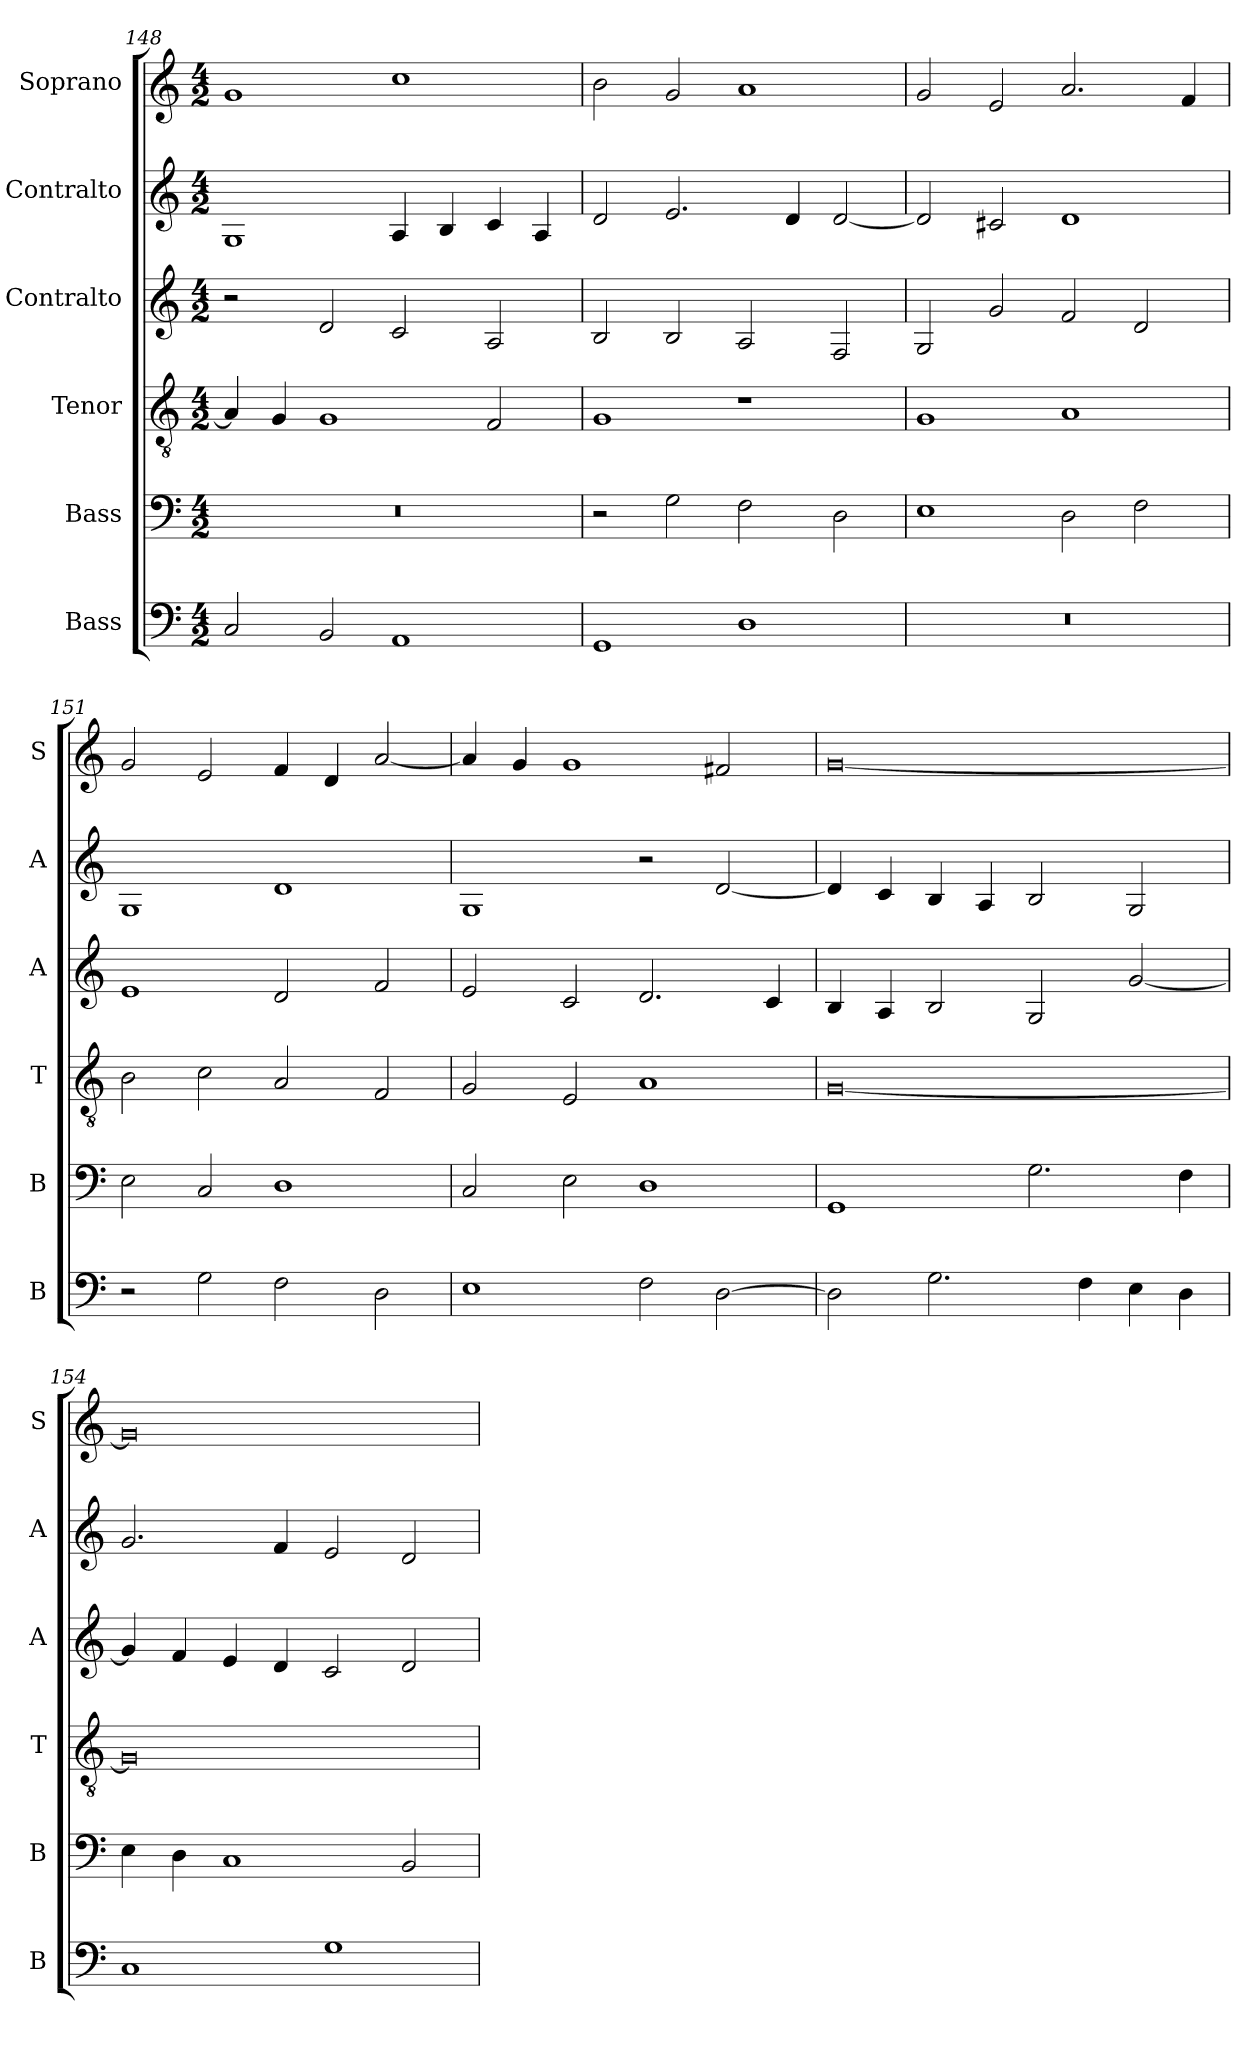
**kern	**kern	**kern	**kern	**kern	**kern
*part6	*part5	*part4	*part3	*part2	*part1
*staff6	*staff5	*staff4	*staff3	*staff2	*staff1
*I"Bass	*I"Bass	*I"Tenor	*I"Contralto	*I"Contralto	*I"Soprano
*I'B	*I'B	*I'T	*I'A	*I'A	*I'S
*clefF4	*clefF4	*clefGv2	*clefG2	*clefG2	*clefG2
*k[]	*k[]	*k[]	*k[]	*k[]	*k[]
*G:mix	*G:mix	*G:mix	*G:mix	*G:mix	*G:mix
*M4/2	*M4/2	*M4/2	*M4/2	*M4/2	*M4/2
=148	=148	=148	=148	=148	=148
2C	0r	4A]	2r	1G	1g
.	.	4G	.	.	.
2BB	.	1G	2d	.	.
1AA	.	.	2c	4A	1cc
.	.	.	.	4B	.
.	.	2F	2A	4c	.
.	.	.	.	4A	.
=149	=149	=149	=149	=149	=149
1GG	2r	1G	2B	2d	2b
.	2G	.	2B	2.e	2g
1D	2F	1r	2A	.	1a
.	.	.	.	4d	.
.	2D	.	2F	[2d	.
=150	=150	=150	=150	=150	=150
0r	1E	1G	2G	2d]	2g
.	.	.	2g	2c#X	2e
.	2D	1A	2f	1d	2.a
.	2F	.	2d	.	.
.	.	.	.	.	4f
=151	=151	=151	=151	=151	=151
2r	2E	2B	1e	1G	2g
2G	2C	2c	.	.	2e
2F	1D	2A	2d	1d	4f
.	.	.	.	.	4d
2D	.	2F	2f	.	[2a
=152	=152	=152	=152	=152	=152
1E	2C	2G	2e	1G	4a]
.	.	.	.	.	4g
.	2E	2E	2c	.	1g
2F	1D	1A	2.d	2r	.
[2D	.	.	.	[2d	2f#X
.	.	.	4c	.	.
=153	=153	=153	=153	=153	=153
2D]	1GG	[0G	4B	4d]	[0g
.	.	.	4A	4c	.
2.G	.	.	2B	4B	.
.	.	.	.	4A	.
.	2.G	.	2G	2B	.
4F	.	.	.	.	.
4E	.	.	[2g	2G	.
4D	4F	.	.	.	.
=154	=154	=154	=154	=154	=154
1C	4E	0G]	4g]	2.g	0g]
.	4D	.	4f	.	.
.	1C	.	4e	.	.
.	.	.	4d	4f	.
1G	.	.	2c	2e	.
.	2BB	.	2d	2d	.
=	=	=	=	=	=
*-	*-	*-	*-	*-	*-
